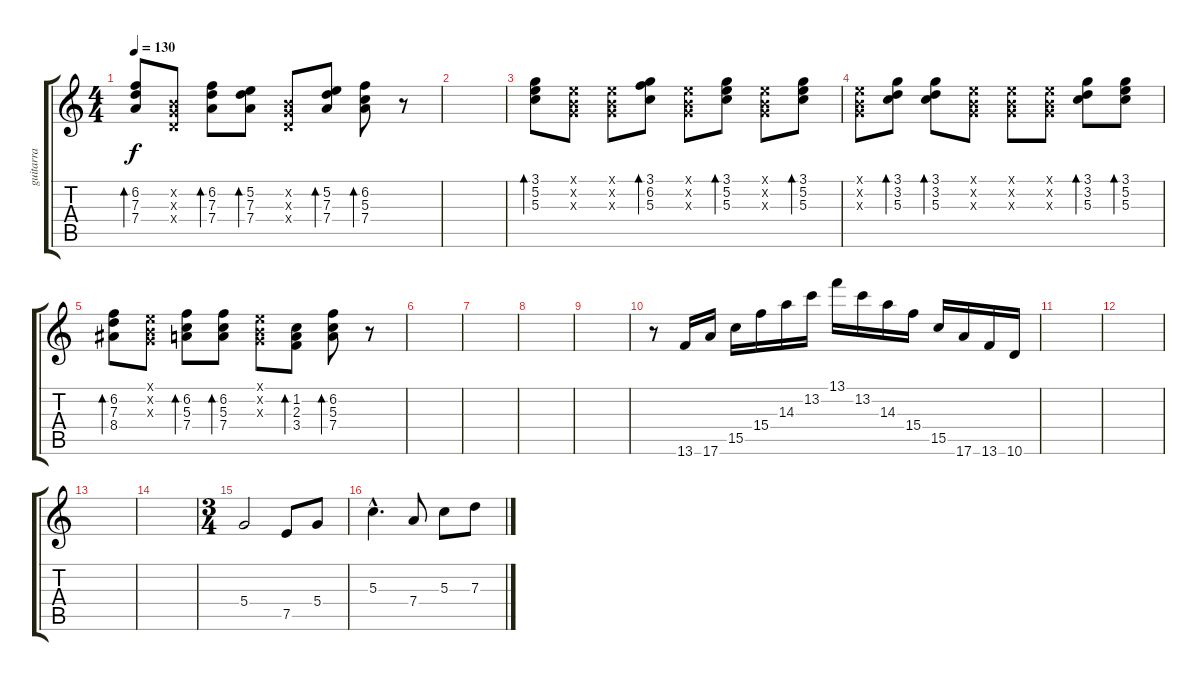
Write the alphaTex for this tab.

\track ("guitarra" "guitarra") {instrument distortionguitar}
\staff {score tabs}
\tuning (E4 B3 G3 D3 A2 E2) {hide}
\ts (4 4)
\tempo 130
\clef g2
\ks c
(6.2 7.3 7.4).8{bd 120 dy f} (0.2{x} 0.3{x} 0.4{x}).8 (6.2 7.3 7.4).8{bd 120} (5.2 7.3 7.4).8{bd 120} (0.2{x} 0.3{x} 0.4{x}).8 (5.2 7.3 7.4).8{bd 60} (6.2 5.3 7.4).8{bd 60} r.8 |
|
(3.1 5.2 5.3).8{bd 120 volume 12} (0.1{x} 0.2{x} 0.3{x}).8 (0.1{x} 0.2{x} 0.3{x}).8 (3.1 6.2 5.3).8{bd 120} (0.1{x} 0.2{x} 0.3{x}).8 (3.1 5.2 5.3).8{bd 120} (0.1{x} 0.2{x} 0.3{x}).8 (3.1 5.2 5.3).8{bd 120} |
(0.1{x} 0.2{x} 0.3{x}).8 (3.1 3.2 5.3).8{bd 120} (3.1 3.2 5.3).8{bd 120} (0.1{x} 0.2{x} 0.3{x}).8 (0.1{x} 0.2{x} 0.3{x}).8 (0.1{x} 0.2{x} 0.3{x}).8 (3.1 3.2 5.3).8{bd 120} (3.1 5.2 5.3).8{bd 120} |
(6.2 7.3 8.4).8{bd 60} (0.1{x} 0.2{x} 0.3{x}).8 (6.2 5.3 7.4).8{bd 60} (6.2 5.3 7.4).8{bd 60} (0.1{x} 0.2{x} 0.3{x}).8 (1.2 2.3 3.4).8{bd 60} (6.2 5.3 7.4).8{bd 60} r.8 |
|
|
|
|
r.8 13.6.16 17.6.16 15.5.16 15.4.16 14.3.16 13.2.16 13.1.16 13.2.16 14.3.16 15.4.16 15.5.16 17.6.16 13.6.16 10.6.16 |
|
|
|
|
\ts (3 4)
5.4.2 7.5.8 5.4.8 |
5.3{hac}.4{d} 7.4.8 5.3.8 7.3.8
